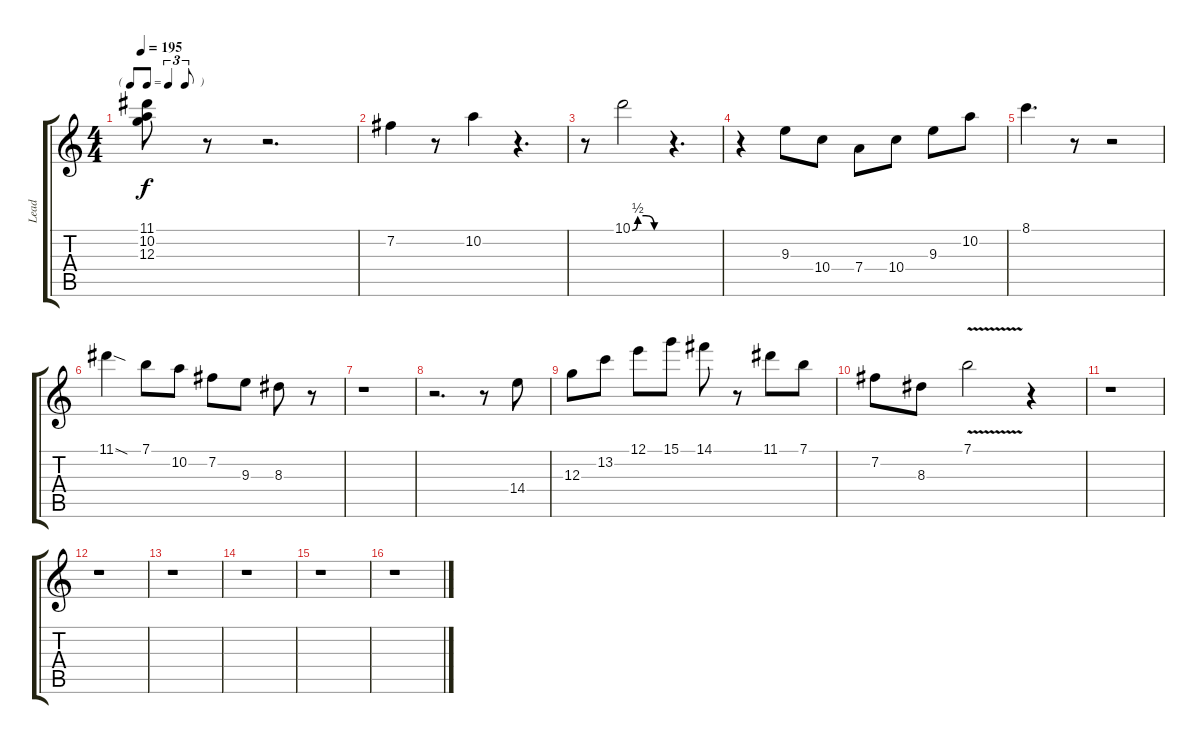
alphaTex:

\track ("Lead" "Lead") {instrument acousticguitarsteel}
\staff {score tabs}
\tuning (E4 B3 G3 D3 A2 E2) {hide}
\ts (4 4)
\tf triplet8th
\tempo 195
\clef g2
\ks c
(11.1 10.2 12.3).8{dy f} r.8 r.2{d} |
7.2.4 r.8 10.2.4 r.4{d} |
r.8 10.1{be (custom 0 0 10 2 25 2 40 0 60 0)}.2 r.4{d} |
r.4 9.3.8 10.4.8 7.4.8 10.4.8 9.3.8 10.2.8 |
8.1.4{d} r.8 r.2 |
11.1{sod}.4 7.1.8 10.2.8 7.2.8 9.3.8 8.3.8 r.8 |
r.1 |
r.2{d} r.8 14.4.8 |
12.3.8 13.2.8 12.1.8 15.1.8 14.1.8 r.8 11.1.8 7.1.8 |
7.2.8 8.3.8 7.1{v}.2 r.4 |
r.1 |
r.1 |
r.1 |
r.1 |
r.1 |
r.1
